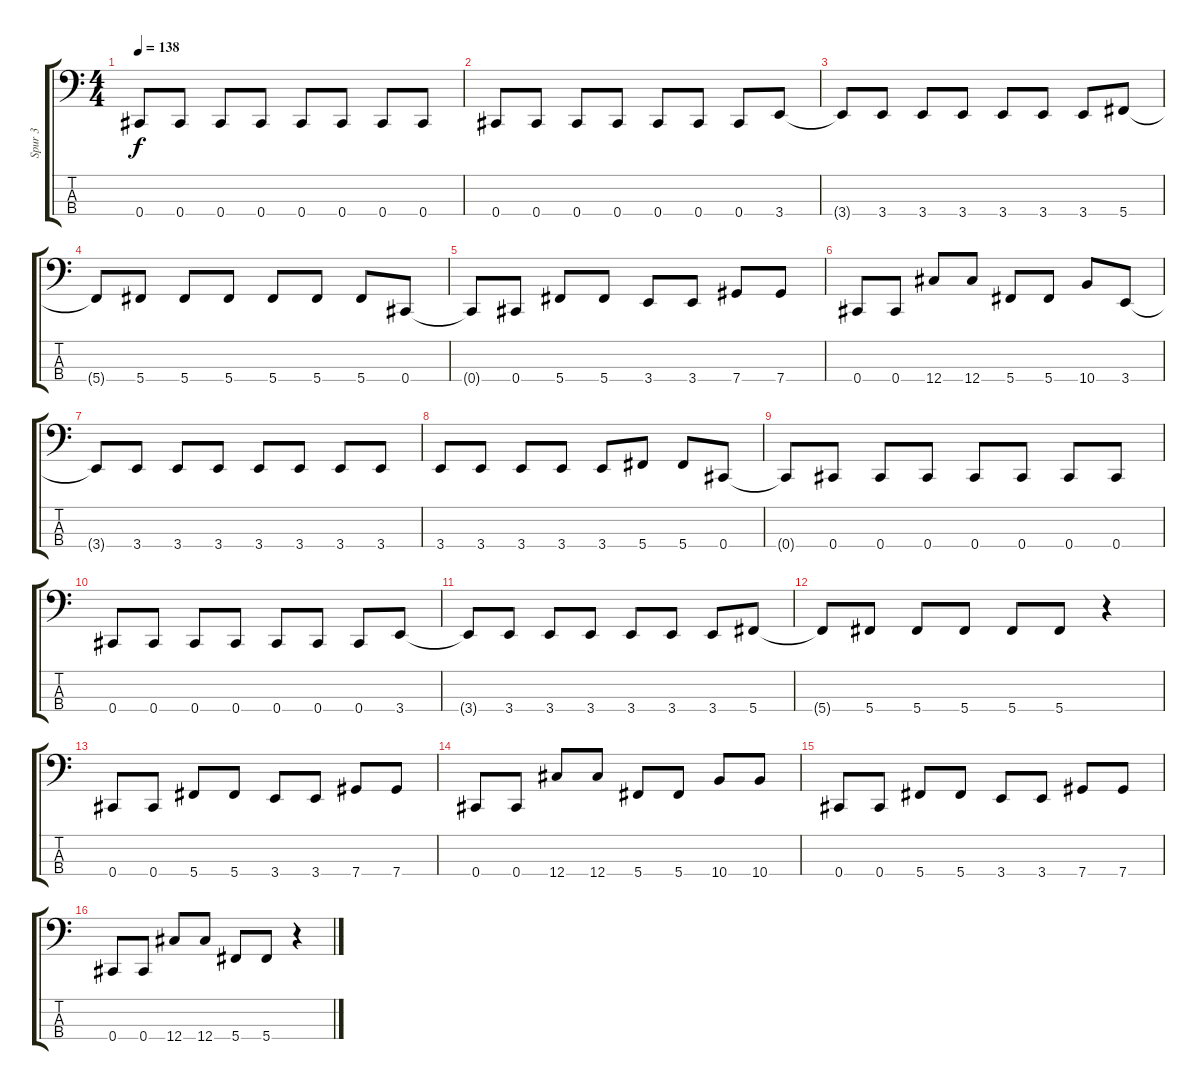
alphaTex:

\track ("Spur 3" "Spur 3") {instrument synthbass2}
\staff {score tabs}
\tuning (Gb2 Db2 Ab1 Db1) {hide}
\ts (4 4)
\tempo 138
\clef f4
\ks c
0.4{t}.8{dy f} 0.4.8 0.4.8 0.4.8 0.4.8 0.4.8 0.4.8 0.4.8 |
0.4.8 0.4.8 0.4.8 0.4.8 0.4.8 0.4.8 0.4.8 3.4.8 |
3.4{t}.8 3.4.8 3.4.8 3.4.8 3.4.8 3.4.8 3.4.8 5.4.8 |
5.4{t}.8 5.4.8 5.4.8 5.4.8 5.4.8 5.4.8 5.4.8 0.4.8 |
0.4{t}.8 0.4.8 5.4.8 5.4.8 3.4.8 3.4.8 7.4.8 7.4.8 |
0.4.8 0.4.8 12.4.8 12.4.8 5.4.8 5.4.8 10.4.8 3.4.8 |
3.4{t}.8 3.4.8 3.4.8 3.4.8 3.4.8 3.4.8 3.4.8 3.4.8 |
3.4.8 3.4.8 3.4.8 3.4.8 3.4.8 5.4.8 5.4.8 0.4.8 |
0.4{t}.8 0.4.8 0.4.8 0.4.8 0.4.8 0.4.8 0.4.8 0.4.8 |
0.4.8 0.4.8 0.4.8 0.4.8 0.4.8 0.4.8 0.4.8 3.4.8 |
3.4{t}.8 3.4.8 3.4.8 3.4.8 3.4.8 3.4.8 3.4.8 5.4.8 |
5.4{t}.8 5.4.8 5.4.8 5.4.8 5.4.8 5.4.8 r.4 |
0.4.8 0.4.8 5.4.8 5.4.8 3.4.8 3.4.8 7.4.8 7.4.8 |
0.4.8 0.4.8 12.4.8 12.4.8 5.4.8 5.4.8 10.4.8 10.4.8 |
0.4.8 0.4.8 5.4.8 5.4.8 3.4.8 3.4.8 7.4.8 7.4.8 |
0.4.8 0.4.8 12.4.8 12.4.8 5.4.8 5.4.8 r.4
